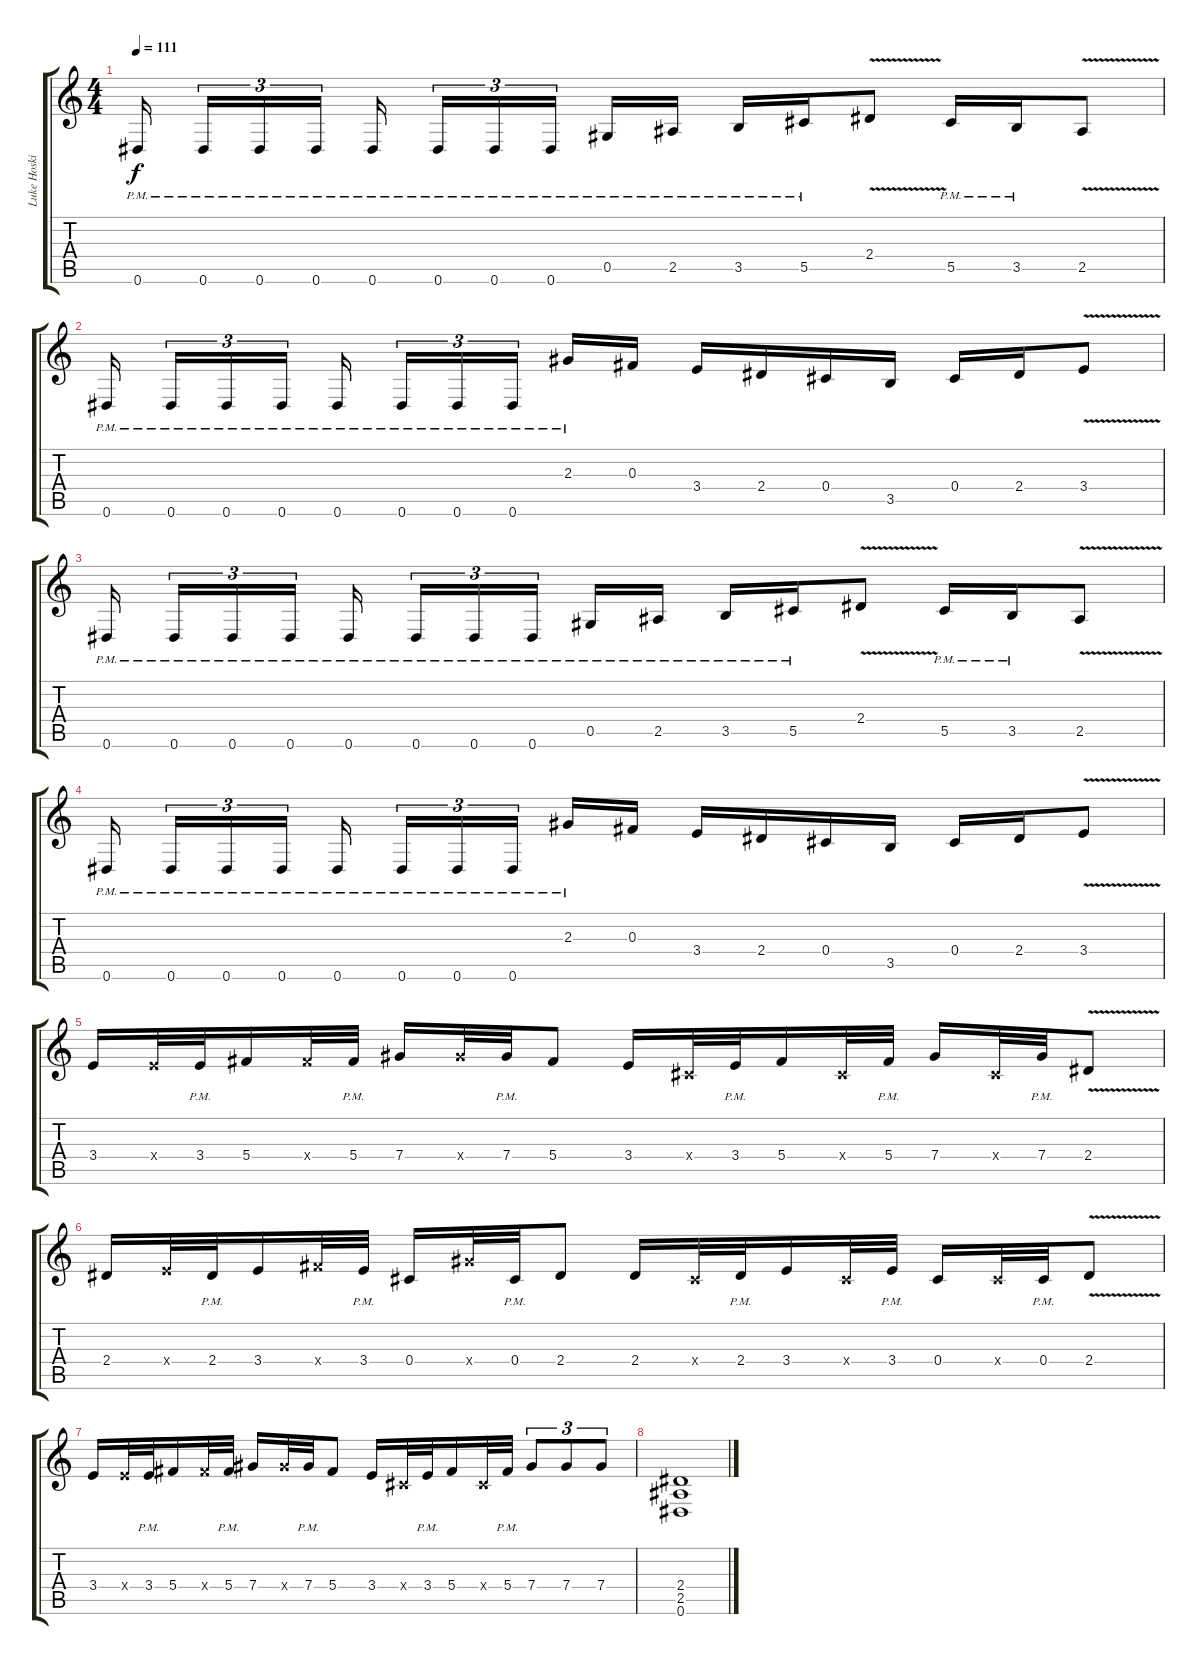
\track ("Luke Hoskin" "Luke Hoski") {instrument overdrivenguitar}
\staff {score tabs}
\tuning (Eb4 Bb3 Gb3 Db3 Ab2 Eb2) {hide}
\ts (4 4)
\tempo 111
\clef g2
\ks c
0.6{pm}.16{dy f} 0.6{pm}.16{tu (3 2)} 0.6{pm}.16{tu (3 2)} 0.6{pm}.16{tu (3 2)} 0.6{pm}.16 0.6{pm}.16{tu (3 2)} 0.6{pm}.16{tu (3 2)} 0.6{pm}.16{tu (3 2)} 0.5{pm}.16 2.5{pm}.16 3.5{pm}.16 5.5{pm}.16 2.4{v}.8 5.5{pm}.16 3.5{pm}.16 2.5{v}.8 |
0.6{pm}.16 0.6{pm}.16{tu (3 2)} 0.6{pm}.16{tu (3 2)} 0.6{pm}.16{tu (3 2)} 0.6{pm}.16 0.6{pm}.16{tu (3 2)} 0.6{pm}.16{tu (3 2)} 0.6{pm}.16{tu (3 2)} 2.3{pm}.16 0.3.16 3.4.16 2.4.16 0.4.16 3.5.16 0.4.16 2.4.16 3.4{v}.8 |
0.6{pm}.16 0.6{pm}.16{tu (3 2)} 0.6{pm}.16{tu (3 2)} 0.6{pm}.16{tu (3 2)} 0.6{pm}.16 0.6{pm}.16{tu (3 2)} 0.6{pm}.16{tu (3 2)} 0.6{pm}.16{tu (3 2)} 0.5{pm}.16 2.5{pm}.16 3.5{pm}.16 5.5{pm}.16 2.4{v}.8 5.5{pm}.16 3.5{pm}.16 2.5{v}.8 |
0.6{pm}.16 0.6{pm}.16{tu (3 2)} 0.6{pm}.16{tu (3 2)} 0.6{pm}.16{tu (3 2)} 0.6{pm}.16 0.6{pm}.16{tu (3 2)} 0.6{pm}.16{tu (3 2)} 0.6{pm}.16{tu (3 2)} 2.3{pm}.16 0.3.16 3.4.16 2.4.16 0.4.16 3.5.16 0.4.16 2.4.16 3.4{v}.8 |
3.4.16 3.4{x}.32 3.4{pm}.32 5.4.16 5.4{x}.32 5.4{pm}.32 7.4.16 7.4{x}.32 7.4{pm}.32 5.4.8 3.4.16 0.4{x}.32 3.4{pm}.32 5.4.16 0.4{x}.32 5.4{pm}.32 7.4.16 0.4{x}.32 7.4{pm}.32 2.4{v}.8 |
2.4.16 3.4{x}.32 2.4{pm}.32 3.4.16 5.4{x}.32 3.4{pm}.32 0.4.16 7.4{x}.32 0.4{pm}.32 2.4.8 2.4.16 0.4{x}.32 2.4{pm}.32 3.4.16 0.4{x}.32 3.4{pm}.32 0.4.16 0.4{x}.32 0.4{pm}.32 2.4{v}.8 |
3.4.16 3.4{x}.32 3.4{pm}.32 5.4.16 5.4{x}.32 5.4{pm}.32 7.4.16 7.4{x}.32 7.4{pm}.32 5.4.8 3.4.16 0.4{x}.32 3.4{pm}.32 5.4.16 0.4{x}.32 5.4{pm}.32 7.4.8{tu (3 2)} 7.4.8{tu (3 2)} 7.4.8{tu (3 2)} |
(2.4 2.5 0.6).1
